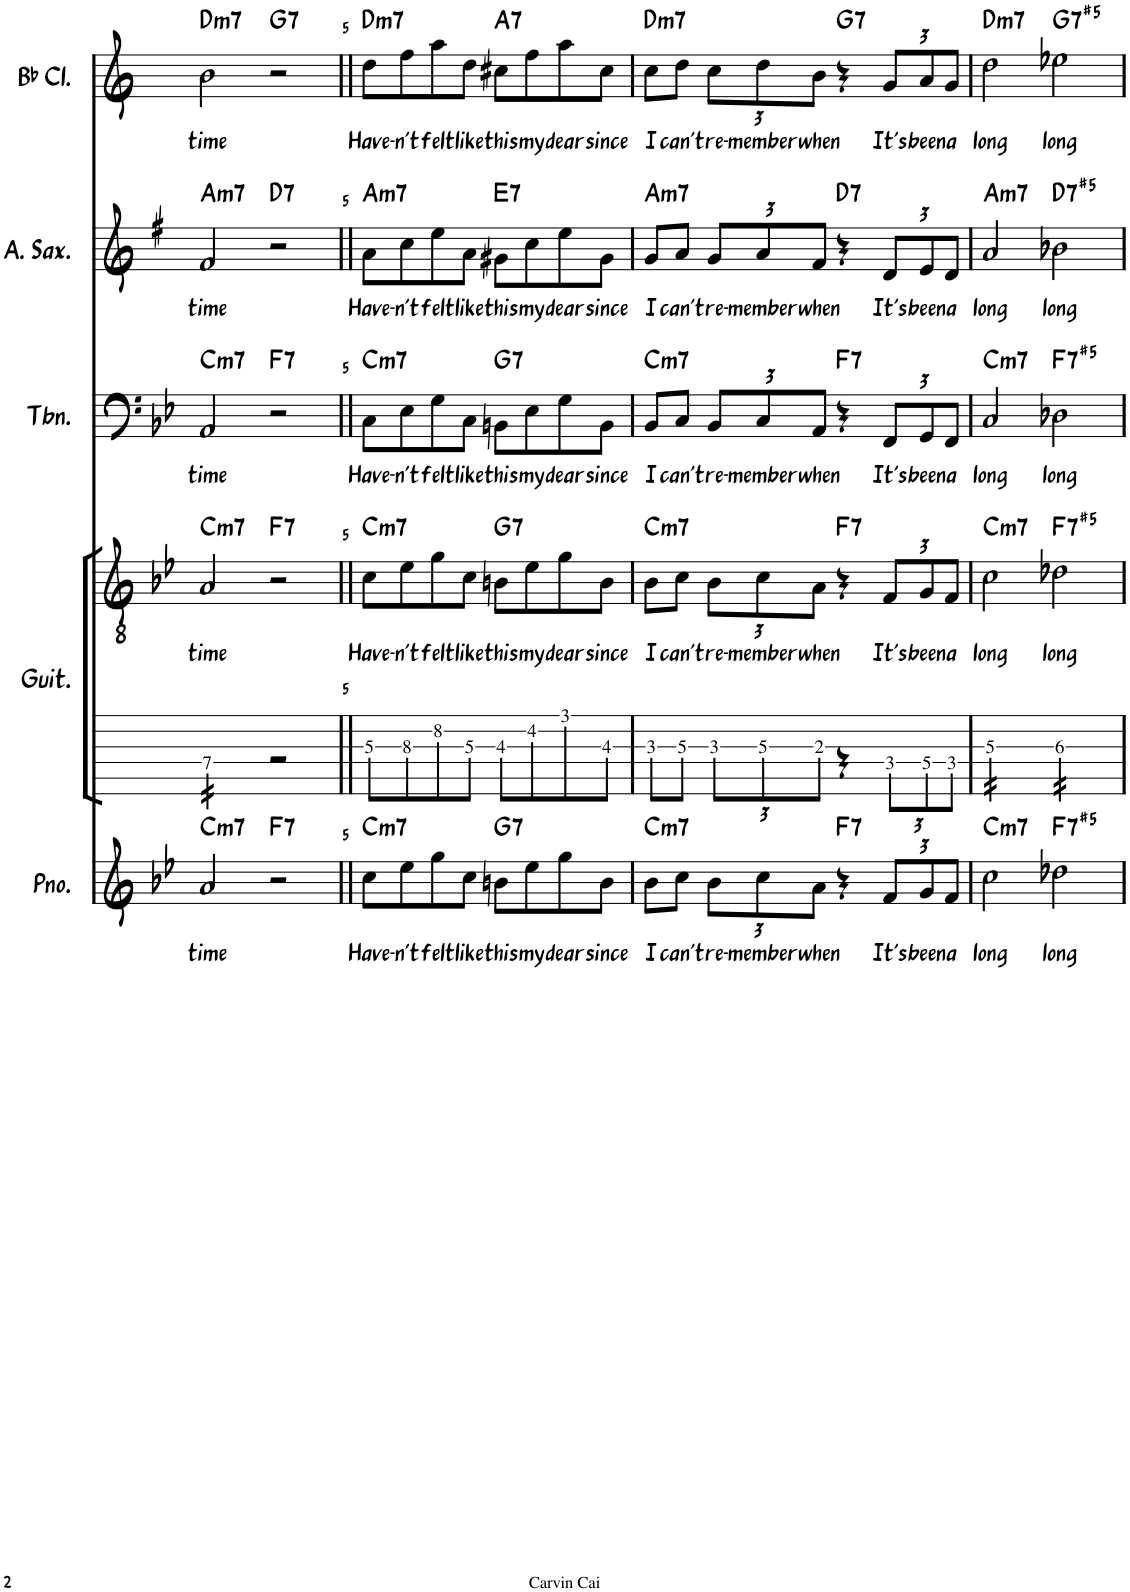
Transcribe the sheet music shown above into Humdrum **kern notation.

**kern	**text	**harte	**kern	**kern	**text	**harte	**kern	**text	**harte	**kern	**text	**harte	**kern	**text	**harte
*part5	*part5	*part5	*part4	*part4	*part4	*part4	*part3	*part3	*part3	*part2	*part2	*part2	*part1	*part1	*part1
*staff6	*staff6	*	*staff5	*staff4	*staff4	*	*staff3	*staff3	*	*staff2	*staff2	*	*staff1	*staff1	*
*I"钢琴	*	*	*I"原音吉他	*	*	*	*I"长号	*	*	*I"中音萨克斯	*	*	*I"降B调单簧管	*	*
!!LO:PB:g=z
*clefG2	*	*	*	*clefGv2	*	*	*clefF4	*	*	*clefG2	*	*	*clefG2	*	*
*	*	*	*	*	*	*	*	*	*	*Trd5c9	*	*	*Trd1c2	*	*
*k[b-e-]	*	*	*k[b-e-]	*k[b-e-]	*	*	*k[b-e-]	*	*	*k[f#]	*	*	*k[]	*	*
*M4/4	*	*	*M4/4	*M4/4	*	*	*M4/4	*	*	*M4/4	*	*	*M4/4	*	*
=4	=4	=4	=4	=4	=4	=4	=4	=4	=4	=4	=4	=4	=4	=4	=4
!	!LO:LY:b	!LO:H:kt=m7	!	!	!LO:LY:b	!LO:H:kt=m7	!	!LO:LY:b	!LO:H:kt=m7	!	!LO:LY:b	!LO:H:kt=m7	!	!LO:LY:b	!LO:H:kt=m7
2a/	time	C:min7	2A\	2A/	time	C:min7	2AA/	time	C:min7	2f#/	time	A:min7	2b\	time	D:min7
!	!	!LO:H:kt=7	!	!	!	!LO:H:kt=7	!	!	!LO:H:kt=7	!	!	!LO:H:kt=7	!	!	!LO:H:kt=7
2r	.	F:7	2r	2r	.	F:7	2r	.	F:7	2r	.	D:7	2r	.	G:7
=5||	=5||	=5||	=5||	=5||	=5||	=5||	=5||	=5||	=5||	=5||	=5||	=5||	=5||	=5||	=5||
!	!LO:LY:b	!LO:H:kt=m7	!	!	!LO:LY:b	!LO:H:kt=m7	!	!LO:LY:b	!LO:H:kt=m7	!	!LO:LY:b	!LO:H:kt=m7	!	!LO:LY:b	!LO:H:kt=m7
8cc\L	Have-	C:min7	8c\L	8c\L	Have-	C:min7	8C\L	Have-	C:min7	8a\L	Have-	A:min7	8dd\L	Have-	D:min7
!	!LO:LY:b	!	!	!	!LO:LY:b	!	!	!LO:LY:b	!	!	!LO:LY:b	!	!	!LO:LY:b	!
8ee-\	-n't	.	8e-\	8e-\	-n't	.	8E-\	-n't	.	8cc\	-n't	.	8ff\	-n't	.
!	!LO:LY:b	!	!	!	!LO:LY:b	!	!	!LO:LY:b	!	!	!LO:LY:b	!	!	!LO:LY:b	!
8gg\	felt	.	8g\	8g\	felt	.	8G\	felt	.	8ee\	felt	.	8aa\	felt	.
!	!LO:LY:b	!	!	!	!LO:LY:b	!	!	!LO:LY:b	!	!	!LO:LY:b	!	!	!LO:LY:b	!
8cc\J	like	.	8c\J	8c\J	like	.	8C\J	like	.	8a\J	like	.	8dd\J	like	.
!	!LO:LY:b	!LO:H:kt=7	!	!	!LO:LY:b	!LO:H:kt=7	!	!LO:LY:b	!LO:H:kt=7	!	!LO:LY:b	!LO:H:kt=7	!	!LO:LY:b	!LO:H:kt=7
8bn\L	this	G:7	8B#X\L	8Bn\L	this	G:7	8BBn\L	this	G:7	8g#X\L	this	E:7	8cc#X\L	this	A:7
!	!LO:LY:b	!	!	!	!LO:LY:b	!	!	!LO:LY:b	!	!	!LO:LY:b	!	!	!LO:LY:b	!
8ee-\	my	.	8e-\	8e-\	my	.	8E-\	my	.	8cc\	my	.	8ff\	my	.
!	!LO:LY:b	!	!	!	!LO:LY:b	!	!	!LO:LY:b	!	!	!LO:LY:b	!	!	!LO:LY:b	!
8gg\	dear	.	8g\	8g\	dear	.	8G\	dear	.	8ee\	dear	.	8aa\	dear	.
!	!LO:LY:b	!	!	!	!LO:LY:b	!	!	!LO:LY:b	!	!	!LO:LY:b	!	!	!LO:LY:b	!
8b\J	since	.	8B\J	8B\J	since	.	8BB\J	since	.	8g#\J	since	.	8cc#\J	since	.
=6	=6	=6	=6	=6	=6	=6	=6	=6	=6	=6	=6	=6	=6	=6	=6
!	!LO:LY:b	!LO:H:kt=m7	!	!	!LO:LY:b	!LO:H:kt=m7	!	!LO:LY:b	!LO:H:kt=m7	!	!LO:LY:b	!LO:H:kt=m7	!	!LO:LY:b	!LO:H:kt=m7
8b-\L	I	C:min7	8B-\L	8B-\L	I	C:min7	8BB-/L	I	C:min7	8g/L	I	A:min7	8cc\L	I	D:min7
!	!LO:LY:b	!	!	!	!LO:LY:b	!	!	!LO:LY:b	!	!	!LO:LY:b	!	!	!LO:LY:b	!
8cc\J	can't	.	8c\J	8c\J	can't	.	8C/J	can't	.	8a/J	can't	.	8dd\J	can't	.
*Xbrackettup	*	*	*	*	*	*	*	*	*	*	*	*	*	*	*
!	!LO:LY:b	!	!	!	!	!	!	!	!	!	!	!	!	!	!
*	*	*	*Xbrackettup	*Xbrackettup	*	*	*	*	*	*	*	*	*	*	*
!	!	!	!	!	!LO:LY:b	!	!	!	!	!	!	!	!	!	!
*	*	*	*	*	*	*	*Xbrackettup	*	*	*	*	*	*	*	*
!	!	!	!	!	!	!	!	!LO:LY:b	!	!	!	!	!	!	!
*	*	*	*	*	*	*	*	*	*	*Xbrackettup	*	*	*	*	*
!	!	!	!	!	!	!	!	!	!	!	!LO:LY:b	!	!	!	!
*	*	*	*	*	*	*	*	*	*	*	*	*	*Xbrackettup	*	*
!	!	!	!	!	!	!	!	!	!	!	!	!	!	!LO:LY:b	!
12b-\L	re-	.	12B-\L	12B-\L	re-	.	12BB-/L	re-	.	12g/L	re-	.	12cc\L	re-	.
!	!LO:LY:b	!	!	!	!LO:LY:b	!	!	!LO:LY:b	!	!	!LO:LY:b	!	!	!LO:LY:b	!
12cc\	-member	.	12c\	12c\	-member	.	12C/	-member	.	12a/	-member	.	12dd\	-member	.
!	!LO:LY:b	!	!	!	!LO:LY:b	!	!	!LO:LY:b	!	!	!LO:LY:b	!	!	!LO:LY:b	!
12a\J	when	.	12A\J	12A\J	when	.	12AA/J	when	.	12f#/J	when	.	12b\J	when	.
!	!	!LO:H:kt=7	!	!	!	!LO:H:kt=7	!	!	!LO:H:kt=7	!	!	!LO:H:kt=7	!	!	!LO:H:kt=7
4r	.	F:7	4r	4r	.	F:7	4r	.	F:7	4r	.	D:7	4r	.	G:7
!	!LO:LY:b	!	!	!	!LO:LY:b	!	!	!LO:LY:b	!	!	!LO:LY:b	!	!	!LO:LY:b	!
12f/L	It's	.	12F\L	12F/L	It's	.	12FF/L	It's	.	12d/L	It's	.	12g/L	It's	.
!	!LO:LY:b	!	!	!	!LO:LY:b	!	!	!LO:LY:b	!	!	!LO:LY:b	!	!	!LO:LY:b	!
12g/	been	.	12G\	12G/	been	.	12GG/	been	.	12e/	been	.	12a/	been	.
!	!LO:LY:b	!	!	!	!LO:LY:b	!	!	!LO:LY:b	!	!	!LO:LY:b	!	!	!LO:LY:b	!
12f/J	a	.	12F\J	12F/J	a	.	12FF/J	a	.	12d/J	a	.	12g/J	a	.
=7	=7	=7	=7	=7	=7	=7	=7	=7	=7	=7	=7	=7	=7	=7	=7
!	!LO:LY:b	!LO:H:kt=m7	!	!	!LO:LY:b	!LO:H:kt=m7	!	!LO:LY:b	!LO:H:kt=m7	!	!LO:LY:b	!LO:H:kt=m7	!	!LO:LY:b	!LO:H:kt=m7
2cc\	long	C:min7	2c\	2c\	long	C:min7	2C/	long	C:min7	2a/	long	A:min7	2dd\	long	D:min7
!	!LO:LY:b	!LO:H:kt=7	!	!	!LO:LY:b	!LO:H:kt=7	!	!LO:LY:b	!LO:H:kt=7	!	!LO:LY:b	!LO:H:kt=7	!	!LO:LY:b	!LO:H:kt=7
2dd-X\	long	F:(3,#5,b7)	2d-X\	2d-X\	long	F:(3,#5,b7)	2D-X\	long	F:(3,#5,b7)	2b-X\	long	D:(3,#5,b7)	2ee-X\	long	G:(3,#5,b7)
=	=	=	=	=	=	=	=	=	=	=	=	=	=	=	=
*-	*-	*-	*-	*-	*-	*-	*-	*-	*-	*-	*-	*-	*-	*-	*-
